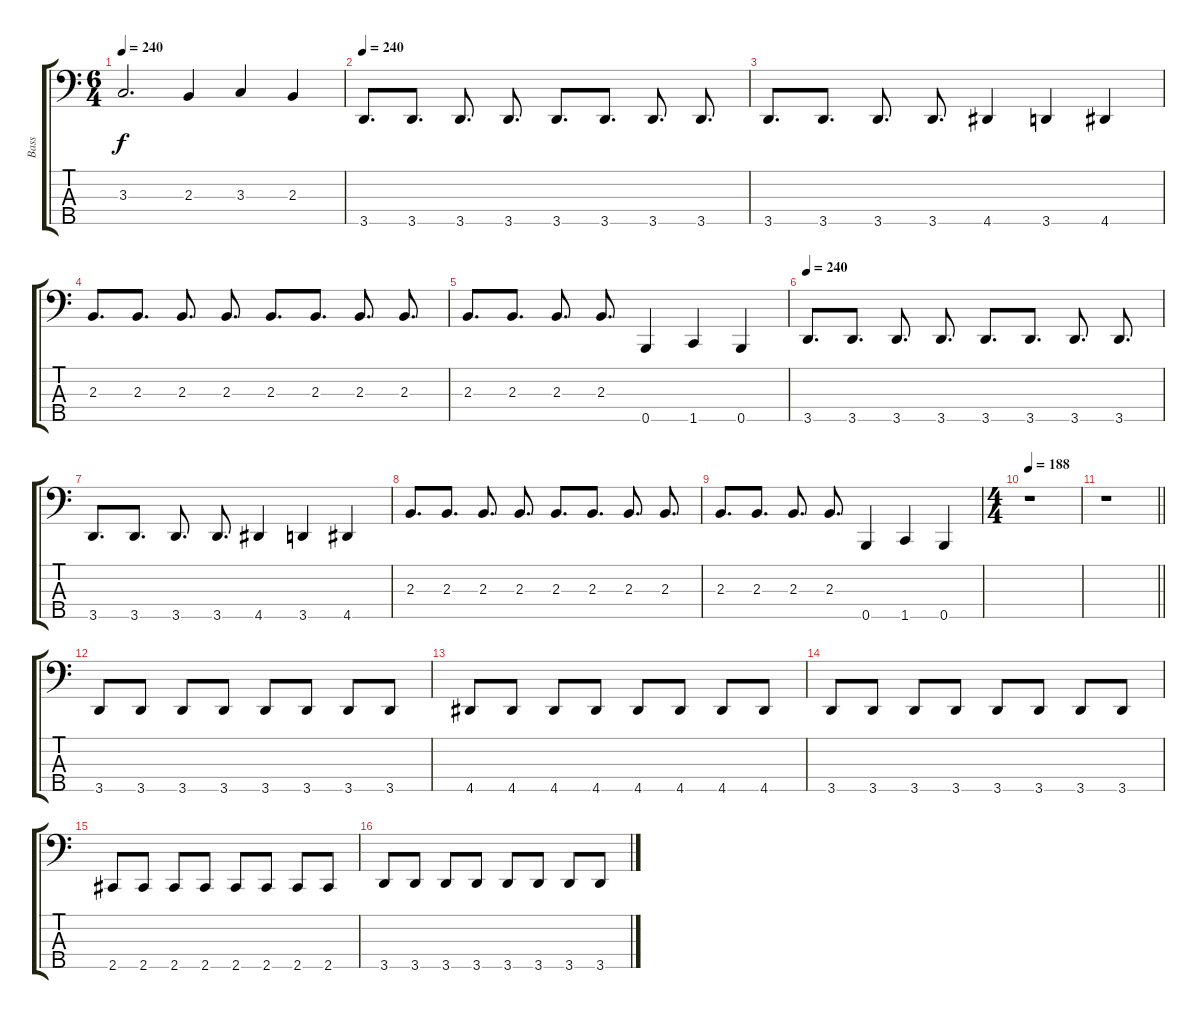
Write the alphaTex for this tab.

\track ("Bass" "Bass") {instrument electricbasspick}
\staff {score tabs}
\tuning (G2 D2 A1 E1 B0) {hide}
\ts (6 4)
\tempo 240
\clef f4
\ks c
3.3.2{d dy f} 2.3.4 3.3.4 2.3.4 |
\tempo 240
3.5.8{d} 3.5.8{d} 3.5.8{d} 3.5.8{d} 3.5.8{d} 3.5.8{d} 3.5.8{d} 3.5.8{d} |
3.5.8{d} 3.5.8{d} 3.5.8{d} 3.5.8{d} 4.5.4 3.5.4 4.5.4 |
2.3.8{d} 2.3.8{d} 2.3.8{d} 2.3.8{d} 2.3.8{d} 2.3.8{d} 2.3.8{d} 2.3.8{d} |
2.3.8{d} 2.3.8{d} 2.3.8{d} 2.3.8{d} 0.5.4 1.5.4 0.5.4 |
\tempo 240
3.5.8{d} 3.5.8{d} 3.5.8{d} 3.5.8{d} 3.5.8{d} 3.5.8{d} 3.5.8{d} 3.5.8{d} |
3.5.8{d} 3.5.8{d} 3.5.8{d} 3.5.8{d} 4.5.4 3.5.4 4.5.4 |
2.3.8{d} 2.3.8{d} 2.3.8{d} 2.3.8{d} 2.3.8{d} 2.3.8{d} 2.3.8{d} 2.3.8{d} |
2.3.8{d} 2.3.8{d} 2.3.8{d} 2.3.8{d} 0.5.4 1.5.4 0.5.4 |
\ts (4 4)
\tempo 188
r.1 |
\barLineRight lightlight
r.1 |
3.5.8 3.5.8 3.5.8 3.5.8 3.5.8 3.5.8 3.5.8 3.5.8 |
4.5.8 4.5.8 4.5.8 4.5.8 4.5.8 4.5.8 4.5.8 4.5.8 |
3.5.8 3.5.8 3.5.8 3.5.8 3.5.8 3.5.8 3.5.8 3.5.8 |
2.5.8 2.5.8 2.5.8 2.5.8 2.5.8 2.5.8 2.5.8 2.5.8 |
3.5.8 3.5.8 3.5.8 3.5.8 3.5.8 3.5.8 3.5.8 3.5.8
